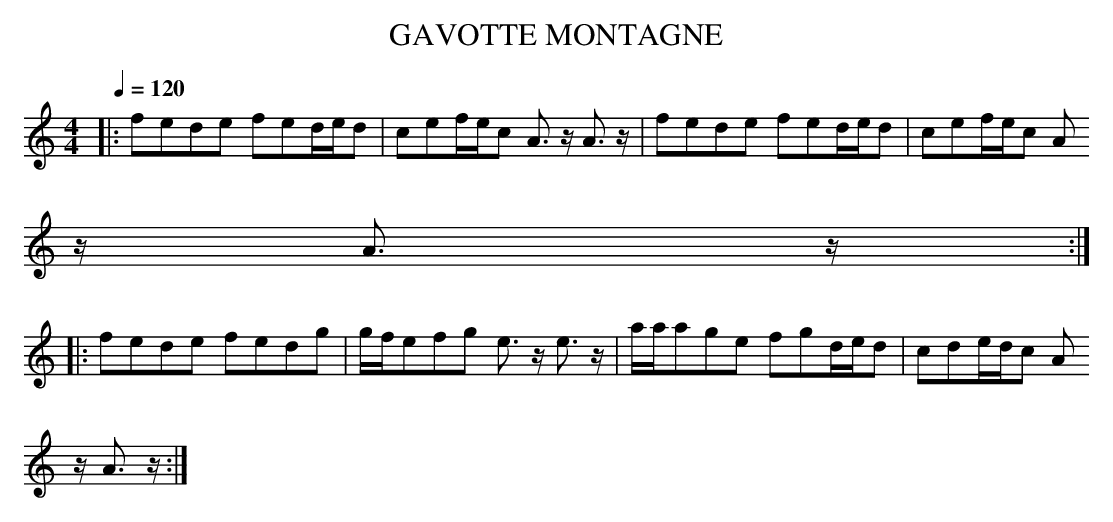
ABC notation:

X:1
T:GAVOTTE MONTAGNE
M:4/4
L:1/8
Q:1/4=120
K:C
|:fede fed/2e/2d|cef/2e/2c A3/2 z/2 A3/2 z/2 |fede fed/2e/2d|cef/2e/2c A
3/2 z/2 A3/2 z/2:|
|:fede fedg|g/2f/2efg e3/2 z/2 e3/2 z/2 |a/2a/2age fgd/2e/2d|cde/2d/2c A
3/2 z/2 A3/2 z/2:|
